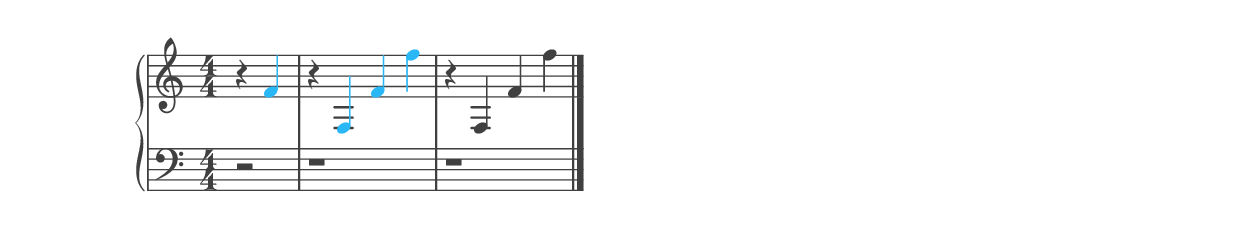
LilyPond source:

%% ----------------------------------------------------------------------------
%% Generated on: 2018 December 27
%% Note Name: F4
%% Octave: 4
%% Clef: treble
%% Filename: 080-45-4-treble-F4
%% ----------------------------------------------------------------------------

\version "2.19.82"

\include "../piano_note_colors.ly"

\header {
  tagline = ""
}

upper = {
  \clef treble
  \numericTimeSignature
  \override NoteHead.color = #colorized-note
  \override Stem.color = #colorized-note
  \override Accidental.color = #colorized-note
  % treble note in color
  r4 f'4
  % treble octave in color
  r4 f4 f'4 f''4
  \override NoteHead.color = #default-black
  \override Stem.color = #default-black
  \override Accidental.color = #default-black
  % treble octave repeat in black
  r4 f4 f'4 f''4
  \bar "|."
}

lower = {
  \clef bass
  \numericTimeSignature
  \override NoteHead.color = #colorized-note
  \override Stem.color = #colorized-note
  \override Accidental.color = #colorized-note
  % bass note in color
  r2
  % bass octave in color
  r1
  \override NoteHead.color = #default-black
  \override Stem.color = #default-black
  \override Accidental.color = #default-black
  % bass octave repeat in black
  r1
}

\score {
  \new PianoStaff <<
    \context Score
    \applyContext #(override-color-for-all-grobs default-black)
    \time 4/4
    \partial 2
    \new Staff = upper { \upper }
    \new Staff = lower { \lower }
  >>
  \layout { }
  \midi { }
}